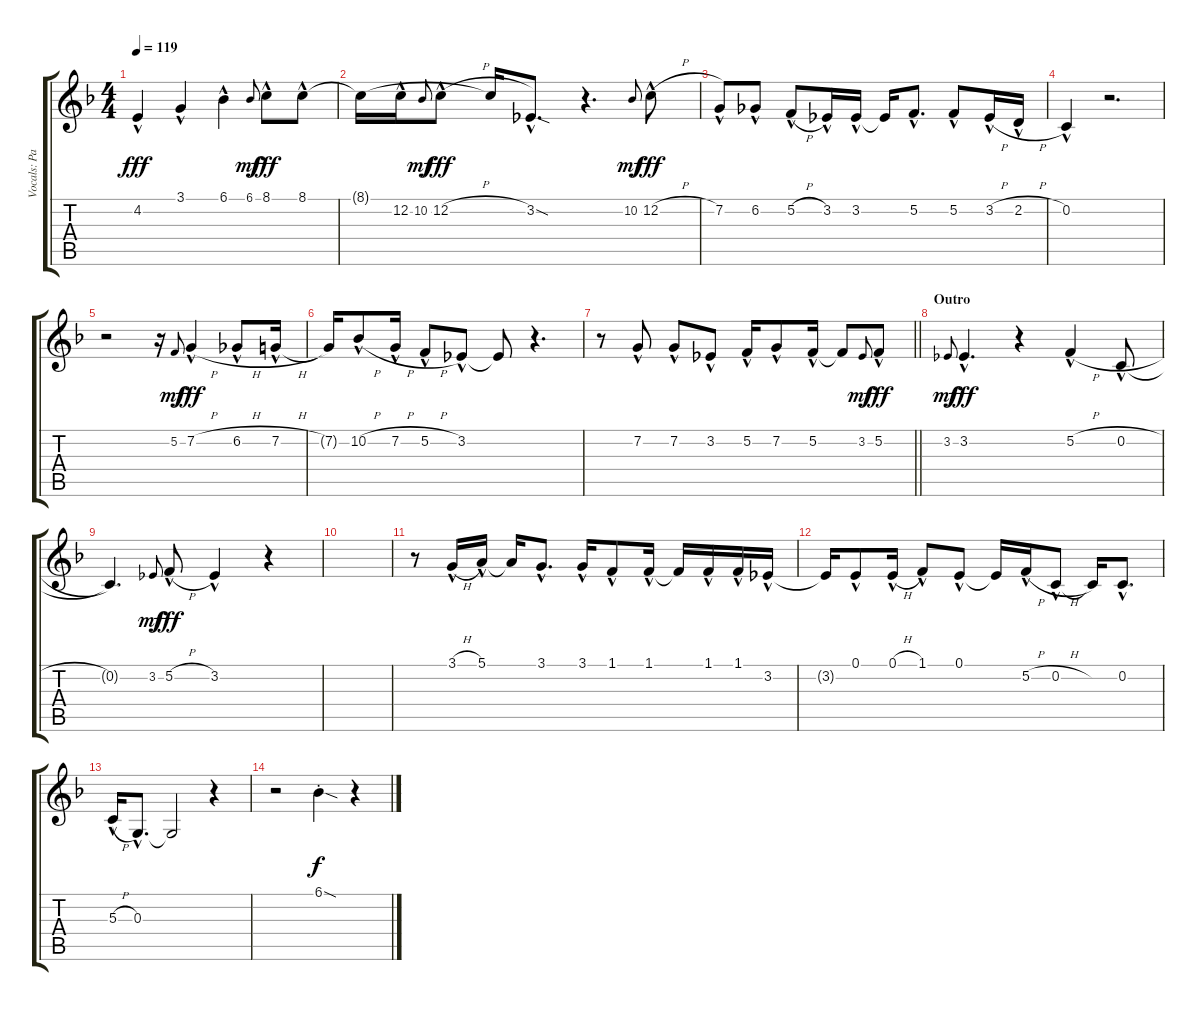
\track ("Vocals: Paul" "Vocals: Pa") {instrument lead2sawtooth}
\staff {score tabs}
\tuning (E4 C4 G3 C3 G2 C2) {hide}
\ts (4 4)
\tempo 119
\clef g2
\ks f
4.2{hac}.4{dy fff} 3.1{hac}.4 6.1{hac}.4 6.1.8{gr onbeat dy mf} 8.1{hac}.8{dy fff} 8.1{hac}.8 |
8.1{t}.16 12.2{hac}.16 10.2.8{gr onbeat dy mf} 12.2{h hac}.8{dy fff} 8.1{t}.16 3.2{sod hac}.8{d} r.4{d} 10.2.8{gr onbeat dy mf} 12.2{h hac}.8{dy fff} |
7.2{hac}.8 6.2{hac}.8 5.2{h hac}.8 3.2{hac}.16 3.2{hac}.16 3.2{t}.16 5.2{hac}.8{d} 5.2{hac}.8 3.2{h hac}.16 2.2{h hac}.16 |
0.2{hac}.4 r.2{d} |
r.2 r.16 5.2.8{gr onbeat dy mf} 7.2{h hac}.4{dy fff} 6.2{h hac}.8 7.2{h hac}.16 |
7.2{t}.16 10.2{h hac}.8 7.2{h hac}.16 5.2{h hac}.8 3.2{hac}.8 3.2{t}.8 r.4{d} |
\barLineRight lightlight
r.8 7.2{hac}.8 7.2{hac}.8 3.2{hac}.8 5.2{hac}.16 7.2{hac}.8 5.2{hac}.16 5.2{t}.8 3.2.8{gr onbeat dy mf} 5.2{hac}.8{dy fff} |
\section ("" "Outro")
3.2.8{gr onbeat dy mf} 3.2{hac}.4{d dy fff} r.4 5.2{h hac}.4 0.2{h hac}.8 |
0.2{t}.4{d} 3.2.8{gr onbeat dy mf} 5.2{h hac}.8{dy fff} 3.2{hac}.4 r.4 |
|
r.8 3.1{h hac}.16 5.1{hac}.16 5.1{t}.16 3.1{hac}.8{d} 3.1{hac}.16 1.1{hac}.8 1.1{hac}.16 1.1{t}.16 1.1{hac}.16 1.1{hac}.16 3.2{hac}.16 |
3.2{t}.16 0.1{hac}.8 0.1{h hac}.16 1.1{hac}.8 0.1{hac}.8 0.1{t}.16 5.2{h hac}.16 0.2{h hac}.8 0.2{t}.16 0.2{hac}.8{d} |
5.3{h hac}.16 0.3{hac}.8{d} 0.3{t}.2 r.4 |
r.2 6.1{sod st}.4{dy f} r.4
